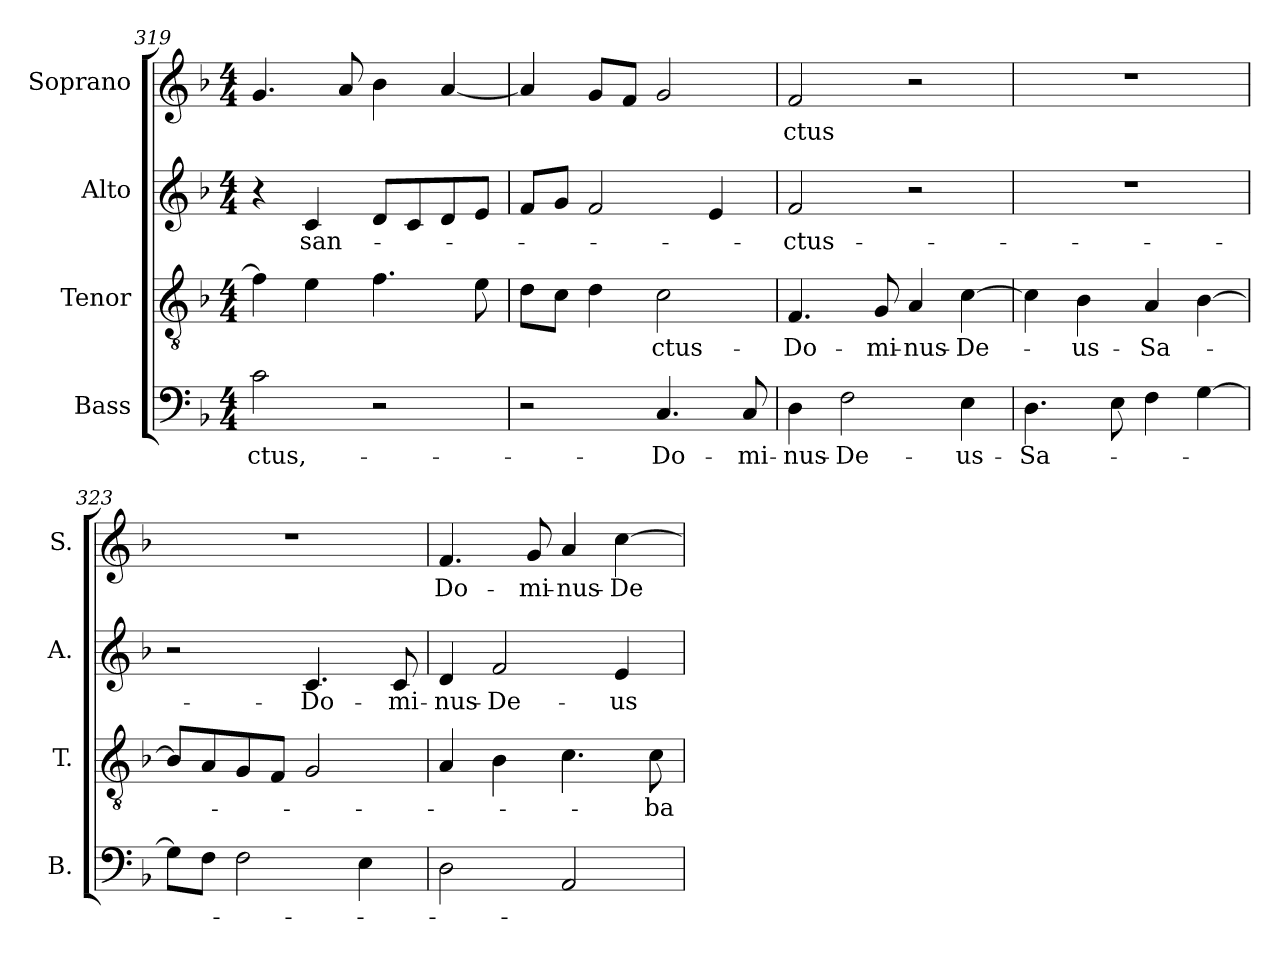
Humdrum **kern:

**kern	**text	**kern	**text	**kern	**text	**kern	**text
*part4	*part4	*part3	*part3	*part2	*part2	*part1	*part1
*staff4	*staff4	*staff3	*staff3	*staff2	*staff2	*staff1	*staff1
*I"Bass	*	*I"Tenor	*	*I"Alto	*	*I"Soprano	*
*I'B.	*	*I'T.	*	*I'A.	*	*I'S.	*
*clefF4	*	*clefGv2	*	*clefG2	*	*clefG2	*
*	*	*ITrd7c12	*	*	*	*	*
*k[b-]	*	*k[b-]	*	*k[b-]	*	*k[b-]	*
*F:	*	*F:	*	*F:	*	*F:	*
*M4/4	*	*M4/4	*	*M4/4	*	*M4/4	*
=319	=319	=319	=319	=319	=319	=319	=319
!	!LO:LY:b:color=#000000	!	!	!	!	!	!
2ci\	-ctus,-	4Fi\]	.	4r	.	4.gi/	.
!	!	!	!	!	!LO:LY:b:color=#000000	!	!
.	.	4Ei\	.	4ci/	-san-	.	.
.	.	.	.	.	.	8ai/	.
2r	.	4.Fi\	.	8di/L	.	4b-i\	.
.	.	.	.	8ci/	.	.	.
.	.	.	.	8di/	.	[4ai/	.
.	.	8Ei\	.	8ei/J	.	.	.
=320	=320	=320	=320	=320	=320	=320	=320
2r	.	8Di\L	.	8fi/L	.	4ai/]	.
.	.	8Ci\J	.	8gi/J	.	.	.
.	.	4Di\	.	2fi/	.	8gi/L	.
.	.	.	.	.	.	8fi/J	.
!	!LO:LY:b:color=#000000	!	!	!	!	!	!
!	!	!	!LO:LY:b:color=#000000	!	!	!	!
4.Ci/	-Do-	2Ci\	-ctus-	.	.	2gi/	.
.	.	.	.	4ei/	.	.	.
!	!LO:LY:b:color=#000000	!	!	!	!	!	!
8Ci/	-mi-	.	.	.	.	.	.
!!LO:PB:g=z
=321	=321	=321	=321	=321	=321	=321	=321
!	!LO:LY:b:color=#000000	!	!	!	!	!	!
!	!	!	!LO:LY:b:color=#000000	!	!	!	!
!	!	!	!	!	!LO:LY:b:color=#000000	!	!
!	!	!	!	!	!	!	!LO:LY:b:color=#000000
4Di\	-nus-	4.FFi/	-Do-	2fi/	-ctus-	2fi/	-ctus
!	!LO:LY:b:color=#000000	!	!	!	!	!	!
2Fi\	-De-	.	.	.	.	.	.
!	!	!	!LO:LY:b:color=#000000	!	!	!	!
.	.	8GGi/	-mi-	.	.	.	.
!	!	!	!LO:LY:b:color=#000000	!	!	!	!
.	.	4AAi/	-nus-	2r	.	2r	.
!	!LO:LY:b:color=#000000	!	!	!	!	!	!
!	!	!	!LO:LY:b:color=#000000	!	!	!	!
4Ei\	-us-	[4Ci\	-De-	.	.	.	.
=322	=322	=322	=322	=322	=322	=322	=322
!	!LO:LY:b:color=#000000	!	!	!	!	!	!
4.Di\	-Sa-	4Ci\]	.	1r	.	1r	.
!	!	!	!LO:LY:b:color=#000000	!	!	!	!
.	.	4BB-i\	-us-	.	.	.	.
8Ei\	.	.	.	.	.	.	.
!	!	!	!LO:LY:b:color=#000000	!	!	!	!
4Fi\	.	4AAi/	-Sa-	.	.	.	.
[4Gi\	.	[4BB-i\	.	.	.	.	.
=323	=323	=323	=323	=323	=323	=323	=323
8Gi\L]	.	8BB-i/L]	.	2r	.	1r	.
8Fi\J	.	8AAi/	.	.	.	.	.
2Fi\	.	8GGi/	.	.	.	.	.
.	.	8FFi/J	.	.	.	.	.
!	!	!	!	!	!LO:LY:b:color=#000000	!	!
.	.	2GGi/	.	4.ci/	-Do-	.	.
4Ei\	.	.	.	.	.	.	.
!	!	!	!	!	!LO:LY:b:color=#000000	!	!
.	.	.	.	8ci/	-mi-	.	.
=324	=324	=324	=324	=324	=324	=324	=324
!	!	!	!	!	!LO:LY:b:color=#000000	!	!
!	!	!	!	!	!	!	!LO:LY:b:color=#000000
2Di\	.	4AAi/	.	4di/	-nus-	4.fi/	Do-
!	!	!	!	!	!LO:LY:b:color=#000000	!	!
.	.	4BB-i\	.	2fi/	-De-	.	.
!	!	!	!	!	!	!	!LO:LY:b:color=#000000
.	.	.	.	.	.	8gi/	-mi-
!	!	!	!	!	!	!	!LO:LY:b:color=#000000
2AAi/	.	4.Ci\	.	.	.	4ai/	-nus-
!	!	!	!	!	!LO:LY:b:color=#000000	!	!
!	!	!	!	!	!	!	!LO:LY:b:color=#000000
.	.	.	.	4ei/	-us-	[4cci\	-De-
!	!	!	!LO:LY:b:color=#000000	!	!	!	!
.	.	8Ci\	-ba-	.	.	.	.
=	=	=	=	=	=	=	=
*-	*-	*-	*-	*-	*-	*-	*-
